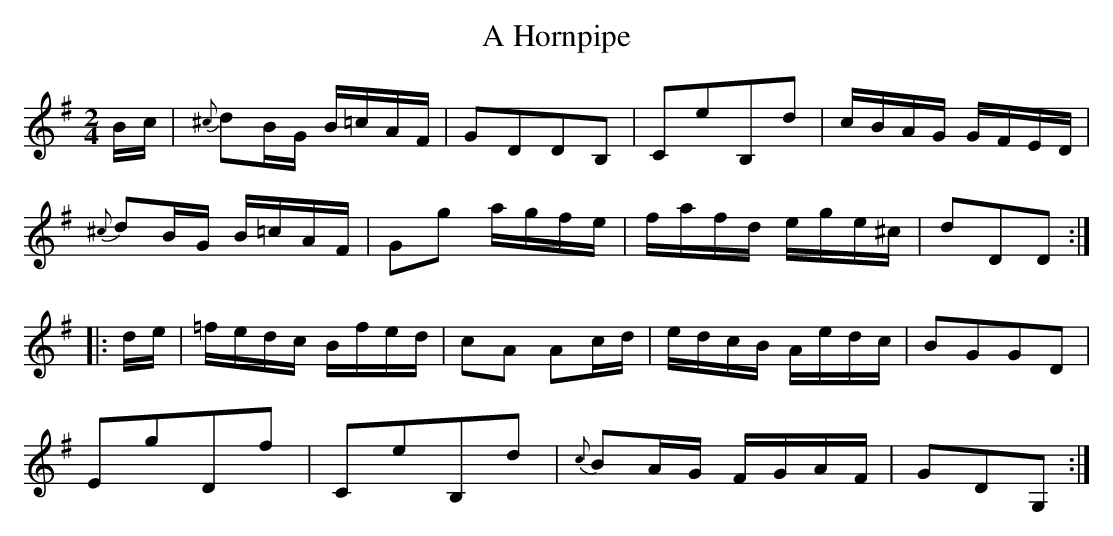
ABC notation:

X:1
T:A Hornpipe
L:1/8
M:2/4
K:G
  B/c/|{^c }dB/G/ B/=c/A/F/|GDDB,      | CeB,d             |c/B/A/G/ G/F/E/D/|
       {^c }dB/G/ B/=c/A/F/|Gg a/g/f/e/| f/a/f/d/ e/g/e/^c/| dDD            :|
|:d/e/|=f/e/d/c/ B/f/e/d/ |cA Ac/d/   | e/d/c/B/ A/e/d/c/ |BGGD             |
        EgDf              |CeB,d      |{c }BA/G/  F/G/A/F/ |GDG,            :|
